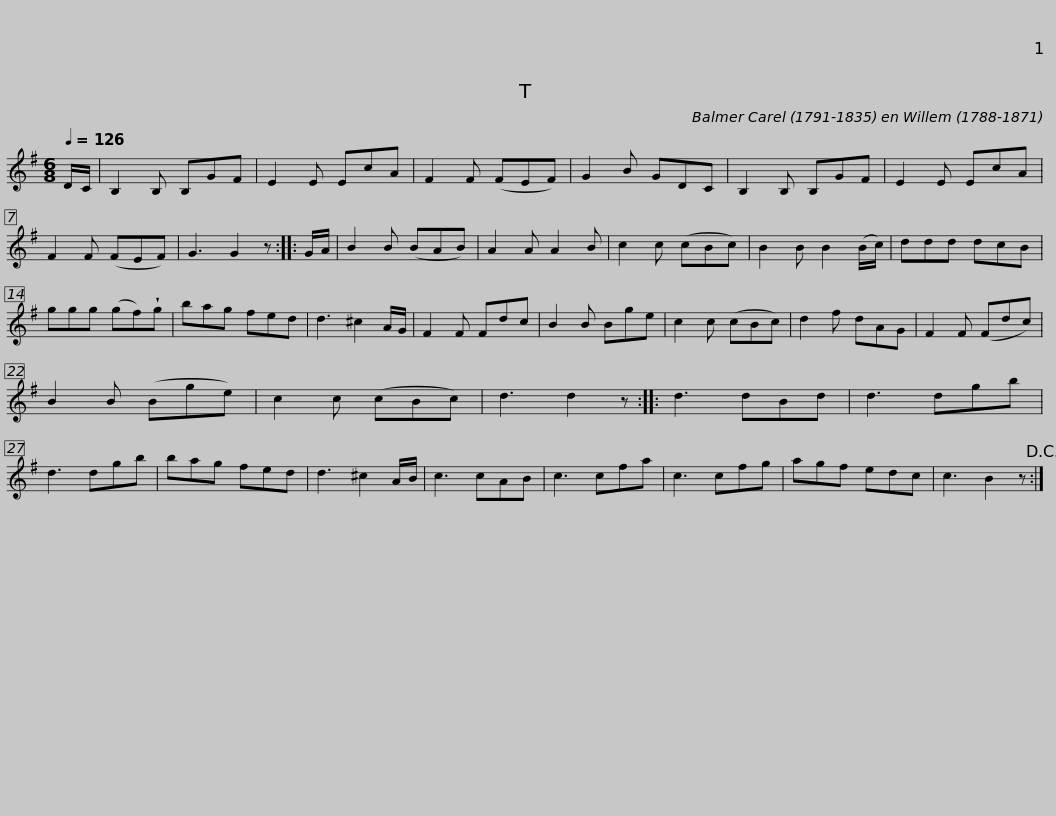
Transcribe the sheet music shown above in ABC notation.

X:1
L:1/8
Q:1/4=126
M:6/8
I:linebreak $
K:G
V:1 treble
V:1
 D/C/ | B,2 B, B,GF | E2 E EcA | F2 F (FEF) | G2 B GDC | %5
 B,2 B, B,GF | E2 E EcA | F2 F (FEF) | G3 G2 z ::$ G/A/ | %10
 B2 B (BAB) | A2 A A2 B | c2 c (cBc) | B2 B B2 (B/c/) | ddd dcB | %15
 ggg (gf)!wedge!g | bag fed | d3 ^c2 A/G/ |$ F2 F Fdc | B2 B Bge | %20
 c2 c (cBc) | d2 f dAG | F2 F (Fdc) | B2 B (Bge) | c2 c (cBc) | %25
 d3 d2 z ::$ d3 dBd | d3 dgb | d3 dgb | bag fed | %30
 d3 ^c2 A/B/ |$ c3 cAB | c3 cfa | c3 cfg | agf edc | %35
 c3 B2 z!D.C.! :| %36
